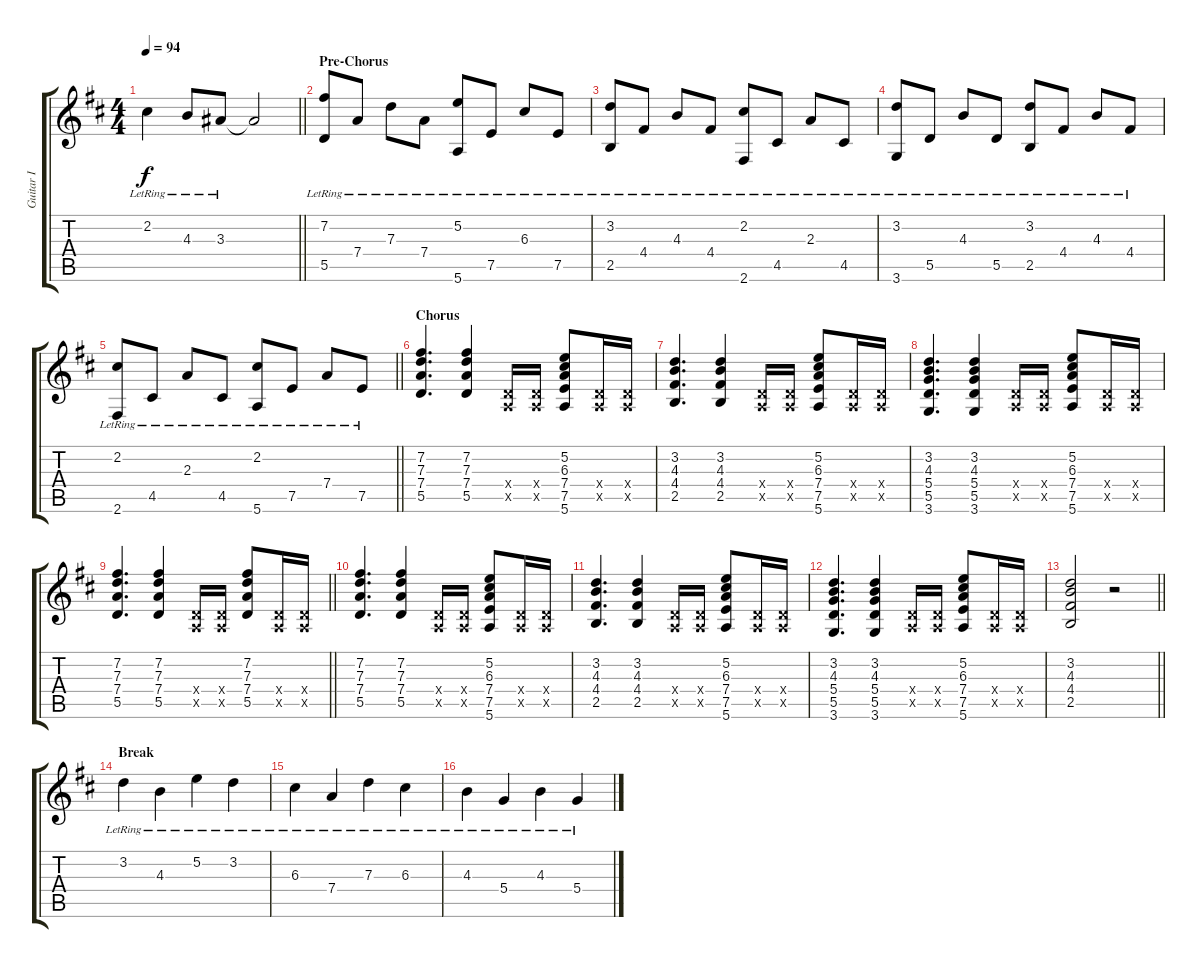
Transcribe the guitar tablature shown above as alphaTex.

\track ("Guitar I" "Guitar I") {instrument acousticguitarnylon}
\staff {score tabs}
\tuning (E4 B3 G3 D3 A2 E2) {hide}
\ts (4 4)
\tempo 94
\clef g2
\barLineRight lightlight
\ks d
2.2{lr}.4{dy f} 4.3{lr}.8 3.3{lr}.8 3.3{t}.2 |
\section ("" "Pre-Chorus")
(7.2 5.5{lr}).8 7.4{lr}.8 7.3{lr}.8 7.4{lr}.8 (5.2 5.6{lr}).8 7.5{lr}.8 6.3{lr}.8 7.5{lr}.8 |
(3.2{lr} 2.5{lr}).8 4.4{lr}.8 4.3{lr}.8 4.4{lr}.8 (2.2{lr} 2.6{lr}).8 4.5{lr}.8 2.3{lr}.8 4.5{lr}.8 |
(3.2{lr} 3.6{lr}).8 5.5{lr}.8 4.3{lr}.8 5.5{lr}.8 (3.2{lr} 2.5{lr}).8 4.4{lr}.8 4.3{lr}.8 4.4{lr}.8 |
\barLineRight lightlight
(2.2{lr} 2.6{lr}).8 4.5{lr}.8 2.3{lr}.8 4.5{lr}.8 (2.2{lr} 5.6{lr}).8 7.5{lr}.8 7.4{lr}.8 7.5{lr}.8 |
\section ("" "Chorus")
(7.2 7.3 7.4 5.5).4{d} (7.2 7.3 7.4 5.5).4 (0.4{x} 0.5{x}).16 (0.4{x} 0.5{x}).16 (5.2 6.3 7.4 7.5 5.6).8 (0.4{x} 0.5{x}).16 (0.4{x} 0.5{x}).16 |
(3.2 4.3 4.4 2.5).4{d} (3.2 4.3 4.4 2.5).4 (0.4{x} 0.5{x}).16 (0.4{x} 0.5{x}).16 (5.2 6.3 7.4 7.5 5.6).8 (0.4{x} 0.5{x}).16 (0.4{x} 0.5{x}).16 |
(3.2 4.3 5.4 5.5 3.6).4{d} (3.2 4.3 5.4 5.5 3.6).4 (0.4{x} 0.5{x}).16 (0.4{x} 0.5{x}).16 (5.2 6.3 7.4 7.5 5.6).8 (0.4{x} 0.5{x}).16 (0.4{x} 0.5{x}).16 |
\barLineRight lightlight
(7.2 7.3 7.4 5.5).4{d} (7.2 7.3 7.4 5.5).4 (0.4{x} 0.5{x}).16 (0.4{x} 0.5{x}).16 (7.2 7.3 7.4 5.5).8 (0.4{x} 0.5{x}).16 (0.4{x} 0.5{x}).16 |
\section ("" "")
(7.2 7.3 7.4 5.5).4{d} (7.2 7.3 7.4 5.5).4 (0.4{x} 0.5{x}).16 (0.4{x} 0.5{x}).16 (5.2 6.3 7.4 7.5 5.6).8 (0.4{x} 0.5{x}).16 (0.4{x} 0.5{x}).16 |
(3.2 4.3 4.4 2.5).4{d} (3.2 4.3 4.4 2.5).4 (0.4{x} 0.5{x}).16 (0.4{x} 0.5{x}).16 (5.2 6.3 7.4 7.5 5.6).8 (0.4{x} 0.5{x}).16 (0.4{x} 0.5{x}).16 |
(3.2 4.3 5.4 5.5 3.6).4{d} (3.2 4.3 5.4 5.5 3.6).4 (0.4{x} 0.5{x}).16 (0.4{x} 0.5{x}).16 (5.2 6.3 7.4 7.5 5.6).8 (0.4{x} 0.5{x}).16 (0.4{x} 0.5{x}).16 |
\barLineRight lightlight
(3.2 4.3 4.4 2.5).2 r.2 |
\section ("" "Break")
3.2{lr}.4 4.3{lr}.4 5.2{lr}.4 3.2{lr}.4 |
6.3{lr}.4 7.4{lr}.4 7.3{lr}.4 6.3{lr}.4 |
4.3{lr}.4 5.4{lr}.4 4.3{lr}.4 5.4{lr}.4
